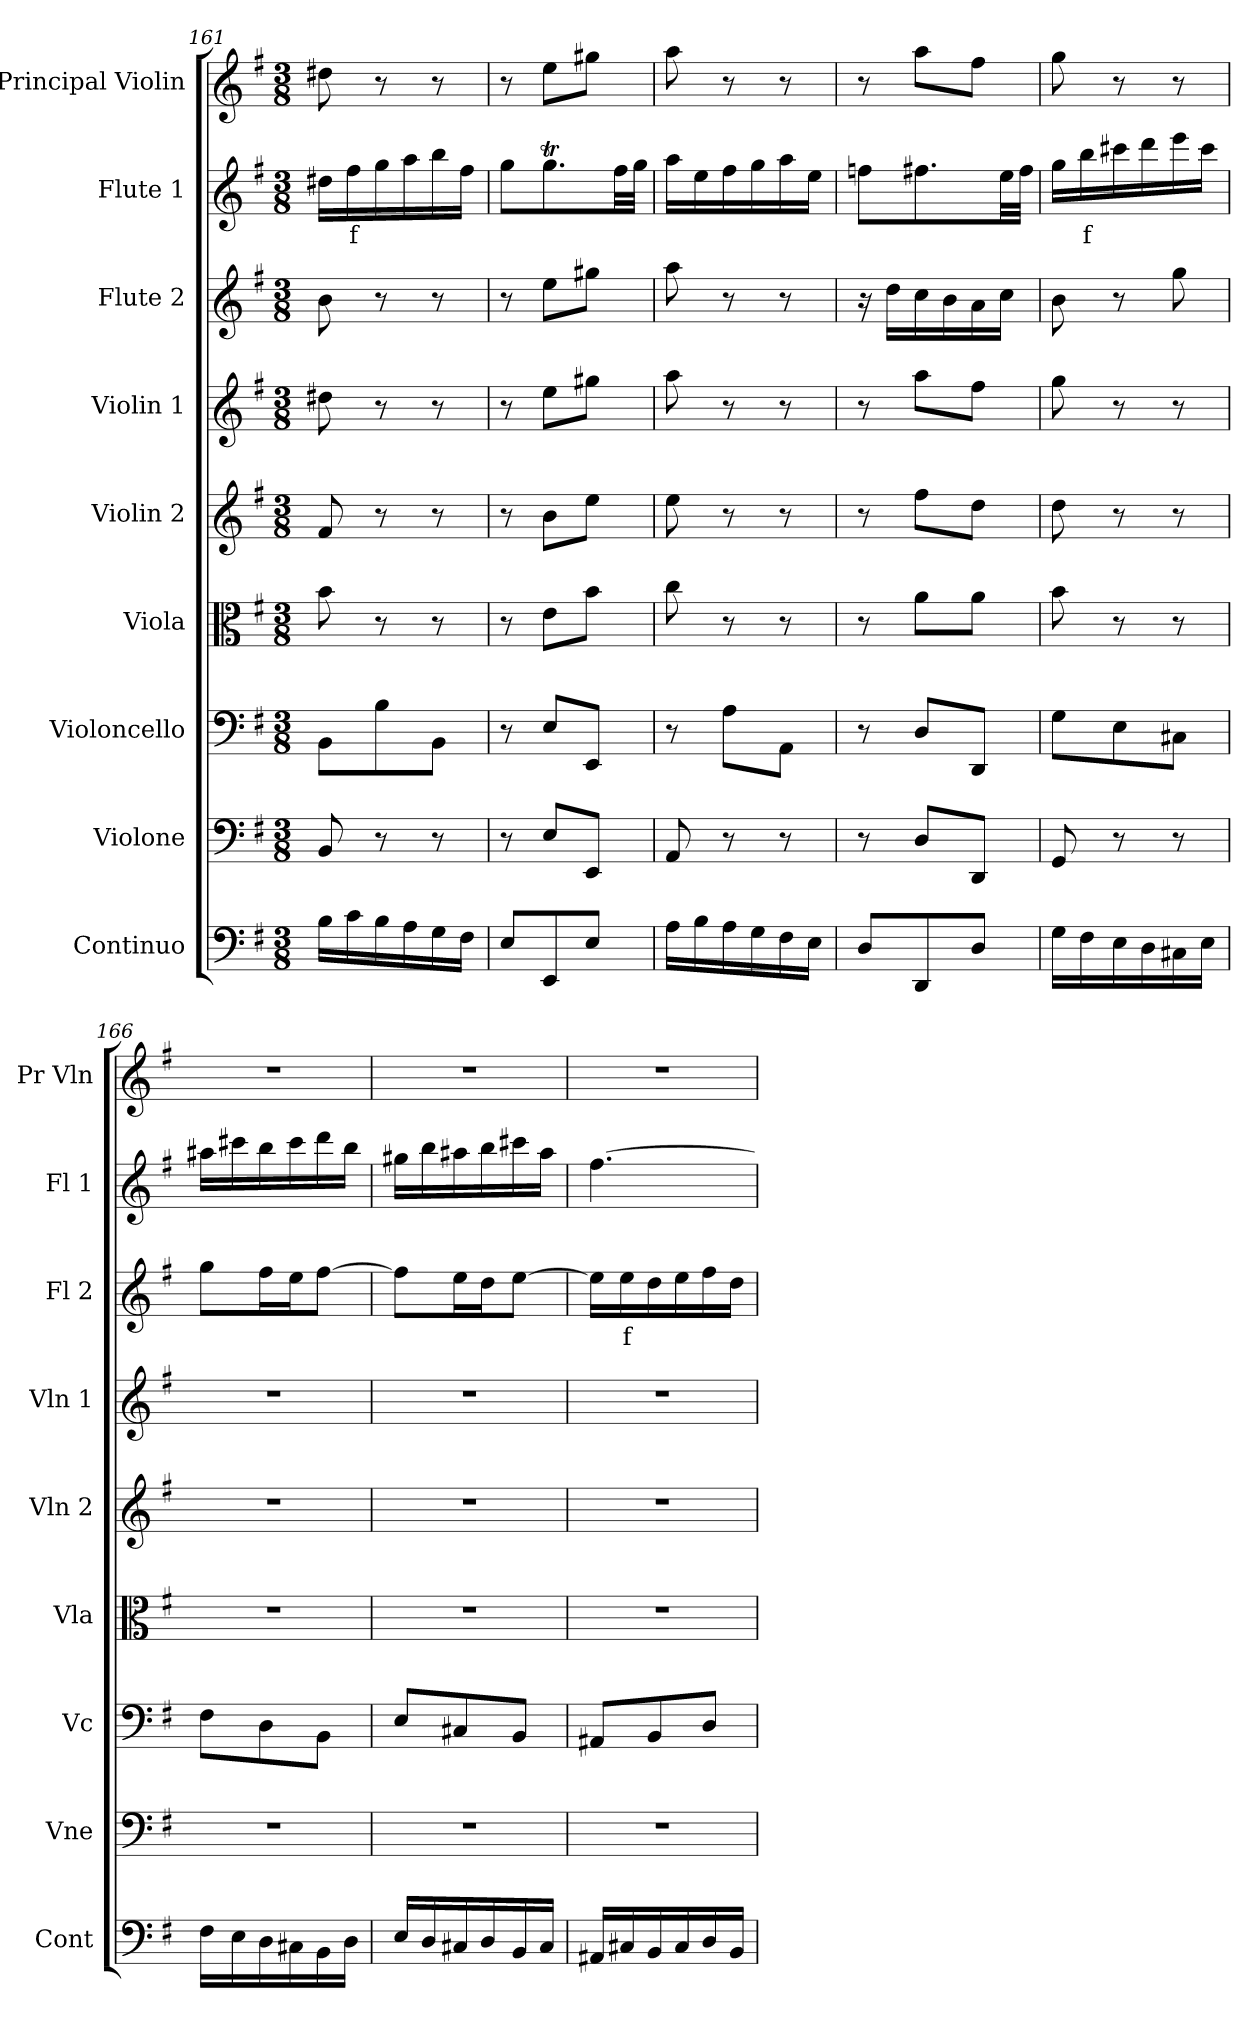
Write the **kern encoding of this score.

**kern	**kern	**kern	**kern	**kern	**kern	**kern	**text	**kern	**text	**kern
*part9	*part8	*part7	*part6	*part5	*part4	*part3	*part3	*part2	*part2	*part1
*staff9	*staff8	*staff7	*staff6	*staff5	*staff4	*staff3	*staff3	*staff2	*staff2	*staff1
*I"Continuo	*I"Violone	*I"Violoncello	*I"Viola	*I"Violin 2	*I"Violin 1	*I"Flute 2	*	*I"Flute 1	*	*I"Principal Violin
*I'Cont	*I'Vne	*I'Vc	*I'Vla	*I'Vln 2	*I'Vln 1	*I'Fl 2	*	*I'Fl 1	*	*I'Pr Vln
*clefF4	*clefF4	*clefF4	*clefC3	*clefG2	*clefG2	*clefG2	*	*clefG2	*	*clefG2
*	*ITrd7c12	*	*	*	*	*	*	*	*	*
*k[f#]	*k[f#]	*k[f#]	*k[f#]	*k[f#]	*k[f#]	*k[f#]	*	*k[f#]	*	*k[f#]
*M3/8	*M3/8	*M3/8	*M3/8	*M3/8	*M3/8	*M3/8	*	*M3/8	*	*M3/8
=161	=161	=161	=161	=161	=161	=161	=161	=161	=161	=161
16B\LL	8BBB/	8BB\L	8b\	8f#/	8dd#X\	8b\	.	16dd#X\LL	.	8dd#X\
!	!	!	!	!	!	!	!	!	!LO:LY:b:color=#FF0000	!
16c\	.	.	.	.	.	.	.	16ff#\	f	.
16B\	8r	8B\	8r	8r	8r	8r	.	16gg\	.	8r
16A\	.	.	.	.	.	.	.	16aa\	.	.
16G\	8r	8BB\J	8r	8r	8r	8r	.	16bb\	.	8r
16F#\JJ	.	.	.	.	.	.	.	16ff#\JJ	.	.
!!LO:LB:g=z
=162	=162	=162	=162	=162	=162	=162	=162	=162	=162	=162
8E/L	8r	8r	8r	8r	8r	8r	.	8gg\L	.	8r
8EE/	8EE/L	8E/L	8e\L	8b\L	8ee\L	8ee\L	.	8.ggT\	.	8ee\L
8E/J	8EEE/J	8EE/J	8b\J	8ee\J	8gg#X\J	8gg#X\J	.	.	.	8gg#X\J
.	.	.	.	.	.	.	.	32ff#\LL	.	.
.	.	.	.	.	.	.	.	32gg\JJJ	.	.
=163	=163	=163	=163	=163	=163	=163	=163	=163	=163	=163
16A\LL	8AAA/	8r	8cc\	8ee\	8aa\	8aa\	.	16aa\LL	.	8aa\
16B\	.	.	.	.	.	.	.	16ee\	.	.
16A\	8r	8A\L	8r	8r	8r	8r	.	16ff#\	.	8r
16G\	.	.	.	.	.	.	.	16gg\	.	.
16F#\	8r	8AA\J	8r	8r	8r	8r	.	16aa\	.	8r
16E\JJ	.	.	.	.	.	.	.	16ee\JJ	.	.
=164	=164	=164	=164	=164	=164	=164	=164	=164	=164	=164
8D/L	8r	8r	8r	8r	8r	16r	.	8ffn\L	.	8r
.	.	.	.	.	.	16dd\LL	.	.	.	.
8DD/	8DD/L	8D/L	8a\L	8ff#\L	8aa\L	16cc\	.	8.ff#X\	.	8aa\L
.	.	.	.	.	.	16b\	.	.	.	.
8D/J	8DDD/J	8DD/J	8a\J	8dd\J	8ff#\J	16a\	.	.	.	8ff#\J
.	.	.	.	.	.	16cc\JJ	.	32ee\LL	.	.
.	.	.	.	.	.	.	.	32ff#\JJJ	.	.
=165	=165	=165	=165	=165	=165	=165	=165	=165	=165	=165
16G\LL	8GGG/	8G\L	8b\	8dd\	8gg\	8b\	.	16gg\LL	.	8gg\
!	!	!	!	!	!	!	!	!	!LO:LY:b:color=#FF0000	!
16F#\	.	.	.	.	.	.	.	16bb\	f	.
16E\	8r	8E\	8r	8r	8r	8r	.	16ccc#X\	.	8r
16D\	.	.	.	.	.	.	.	16ddd\	.	.
16C#X\	8r	8C#X\J	8r	8r	8r	8gg\	.	16eee\	.	8r
16E\JJ	.	.	.	.	.	.	.	16ccc#\JJ	.	.
=166	=166	=166	=166	=166	=166	=166	=166	=166	=166	=166
16F#\LL	4.r	8F#\L	4.r	4.r	4.r	8gg\L	.	16aa#X\LL	.	4.r
16E\	.	.	.	.	.	.	.	16ccc#X\	.	.
16D\	.	8D\	.	.	.	16ff#\L	.	16bb\	.	.
16C#X\	.	.	.	.	.	16ee\J	.	16ccc#\	.	.
16BB\	.	8BB\J	.	.	.	[8ff#\J	.	16ddd\	.	.
16D\JJ	.	.	.	.	.	.	.	16bb\JJ	.	.
=167	=167	=167	=167	=167	=167	=167	=167	=167	=167	=167
16E/LL	4.r	8E/L	4.r	4.r	4.r	8ff#\L]	.	16gg#X\LL	.	4.r
16D/	.	.	.	.	.	.	.	16bb\	.	.
16C#X/	.	8C#X/	.	.	.	16ee\L	.	16aa#X\	.	.
16D/	.	.	.	.	.	16dd\J	.	16bb\	.	.
16BB/	.	8BB/J	.	.	.	[8ee\J	.	16ccc#X\	.	.
16C#/JJ	.	.	.	.	.	.	.	16aa#\JJ	.	.
=168	=168	=168	=168	=168	=168	=168	=168	=168	=168	=168
16AA#X/LL	4.r	8AA#X/L	4.r	4.r	4.r	16ee\LL]	.	[4.ff#\	.	4.r
!	!	!	!	!	!	!	!LO:LY:b:color=#FF0000	!	!	!
16C#X/	.	.	.	.	.	16ee\	f	.	.	.
16BB/	.	8BB/	.	.	.	16dd\	.	.	.	.
16C#/	.	.	.	.	.	16ee\	.	.	.	.
16D/	.	8D/J	.	.	.	16ff#\	.	.	.	.
16BB/JJ	.	.	.	.	.	16dd\JJ	.	.	.	.
=	=	=	=	=	=	=	=	=	=	=
*-	*-	*-	*-	*-	*-	*-	*-	*-	*-	*-
